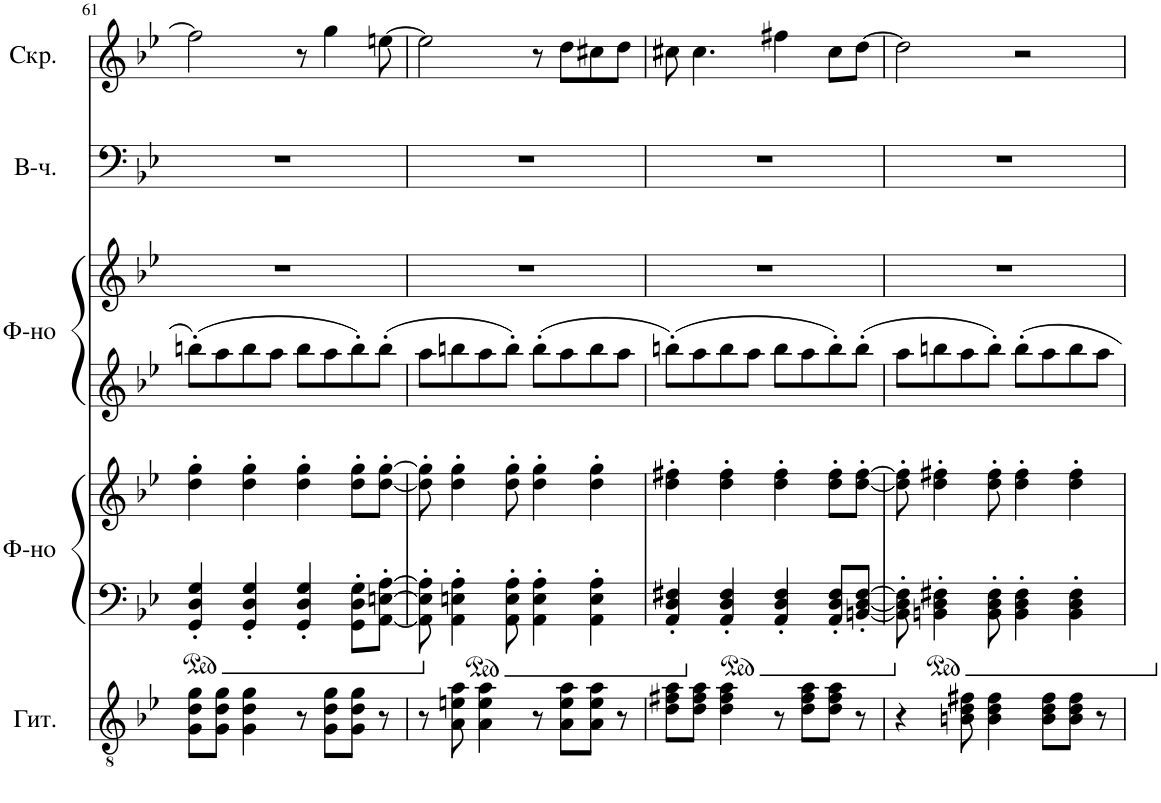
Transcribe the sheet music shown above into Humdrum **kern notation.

**kern	**kern	**kern	**kern	**kern	**kern	**kern
*part5	*part4	*part4	*part3	*part3	*part2	*part1
*staff7	*staff6	*staff5	*staff4	*staff3	*staff2	*staff1
*I"Акустическая гитара	*I"Фортепиано	*	*I"Фортепиано	*	*I"Виолончель	*I"Скрипка
!!LO:PB:g=z
*clefGv2	*clefF4	*clefG2	*clefG2	*clefG2	*clefF4	*clefG2
*k[b-e-]	*k[b-e-]	*k[b-e-]	*k[b-e-]	*k[b-e-]	*k[b-e-]	*k[b-e-]
*M4/4	*M4/4	*M4/4	*M4/4	*M4/4	*M4/4	*M4/4
=61	=61	=61	=61	=61	=61	=61
8G\ 8d\ 8g\L	4GG/' 4D/' 4G/'	4dd\' 4gg\'	8bbn'\L	1r	1r	2ff#\]
8G\ 8d\ 8g\J	.	.	8aa\	.	.	.
4G\ 4d\ 4g\	4GG/' 4D/' 4G/'	4dd\' 4gg\'	8bb\	.	.	.
.	.	.	8aa\J	.	.	.
8r	4GG/' 4D/' 4G/'	4dd\' 4gg\'	8bb\L	.	.	8r
8G\ 8d\ 8g\L	.	.	8aa\	.	.	4gg\
8G\ 8d\ 8g\J	8GG\' 8D\' 8G\'L	8dd\' 8gg\'L	8bb'\	.	.	.
8r	[8AA\' [8En\' [8A\'J	[8dd\' [8gg\'J	8bb'\J	.	.	[8een\
=62	=62	=62	=62	=62	=62	=62
8r	8AA\]' 8E\]' 8A\]'	8dd\]' 8gg\]'	8aa\L	1r	1r	2ee\]
8A\ 8en\ 8a\	4AA\' 4En\' 4A\'	4dd\' 4gg\'	8bbn\	.	.	.
4A\ 4e\ 4a\	.	.	8aa\	.	.	.
.	8AA\' 8E\' 8A\'	8dd\' 8gg\'	8bb'\J	.	.	.
8r	4AA\' 4E\' 4A\'	4dd\' 4gg\'	8bb'\L	.	.	8r
8A\ 8e\ 8a\L	.	.	8aa\	.	.	8dd\L
8A\ 8e\ 8a\J	4AA\' 4E\' 4A\'	4dd\' 4gg\'	8bb\	.	.	8cc#X\
8r	.	.	8aa\J	.	.	8dd\J
=63	=63	=63	=63	=63	=63	=63
8d\ 8f#X\ 8a\L	4AA/' 4D/' 4F#X/'	4dd\' 4ff#X\'	8bbn'\L	1r	1r	8cc#X\
8d\ 8f#\ 8a\J	.	.	8aa\	.	.	4.cc#\
4d\ 4f#\ 4a\	4AA/' 4D/' 4F#/'	4dd\' 4ff#\'	8bb\	.	.	.
.	.	.	8aa\J	.	.	.
8r	4AA/' 4D/' 4F#/'	4dd\' 4ff#\'	8bb\L	.	.	4ff#X\
8d\ 8f#\ 8a\L	.	.	8aa\	.	.	.
8d\ 8f#\ 8a\J	8AA/' 8D/' 8F#/'L	8dd\' 8ff#\'L	8bb'\	.	.	8cc#\L
8r	[8BBn/' [8D/' [8F#/'J	[8dd\' [8ff#\'J	8bb'\J	.	.	[8dd\J
=64	=64	=64	=64	=64	=64	=64
4r	8BB\]' 8D\]' 8F#\]'	8dd\]' 8ff#\]'	8aa\L	1r	1r	2dd\]
.	4BBn\' 4D\' 4F#X\'	4dd\' 4ff#X\'	8bbn\	.	.	.
8Bn\ 8d\ 8f#X\	.	.	8aa\	.	.	.
4B\ 4d\ 4f#\	8BB\' 8D\' 8F#\'	8dd\' 8ff#\'	8bb'\J	.	.	.
.	4BB\' 4D\' 4F#\'	4dd\' 4ff#\'	8bb'\L	.	.	2r
8B\ 8d\ 8f#\L	.	.	8aa\	.	.	.
8B\ 8d\ 8f#\J	4BB\' 4D\' 4F#\'	4dd\' 4ff#\'	8bb\	.	.	.
8r	.	.	8aa\J	.	.	.
=	=	=	=	=	=	=
*-	*-	*-	*-	*-	*-	*-
